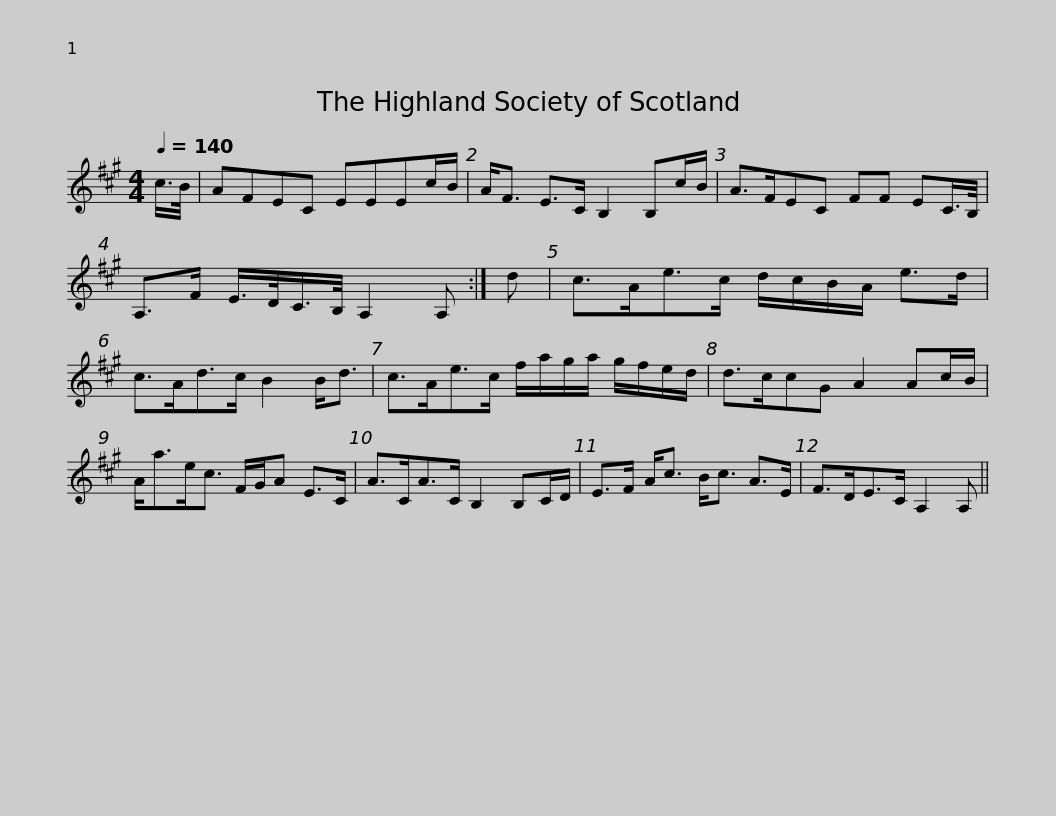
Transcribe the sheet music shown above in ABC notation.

X:1
L:1/8
Q:1/4=140
M:4/4
I:linebreak $
K:A
V:1 treble
V:1
 c/>B/ | AFEC EEEc/B/ | A<F E>C B,2 B,c/B/ | A>FEC FF EC/>B,/ | A,>F E/>D/C/>B,/ A,2 A, :| %5
 d |$ c>Ae>c d/c/B/A/ e>d | c>Ad>c B2 B<d | c>Ae>c f/a/g/a/ g/f/e/d/ | d>ccG A2 Ac/B/ |$ %10
 A<ae<c F/G/A E>C | A>CA>C B,2 B,C/D/ | E>F A<c B<c A>E | F>DE>C A,2 A, || %14
